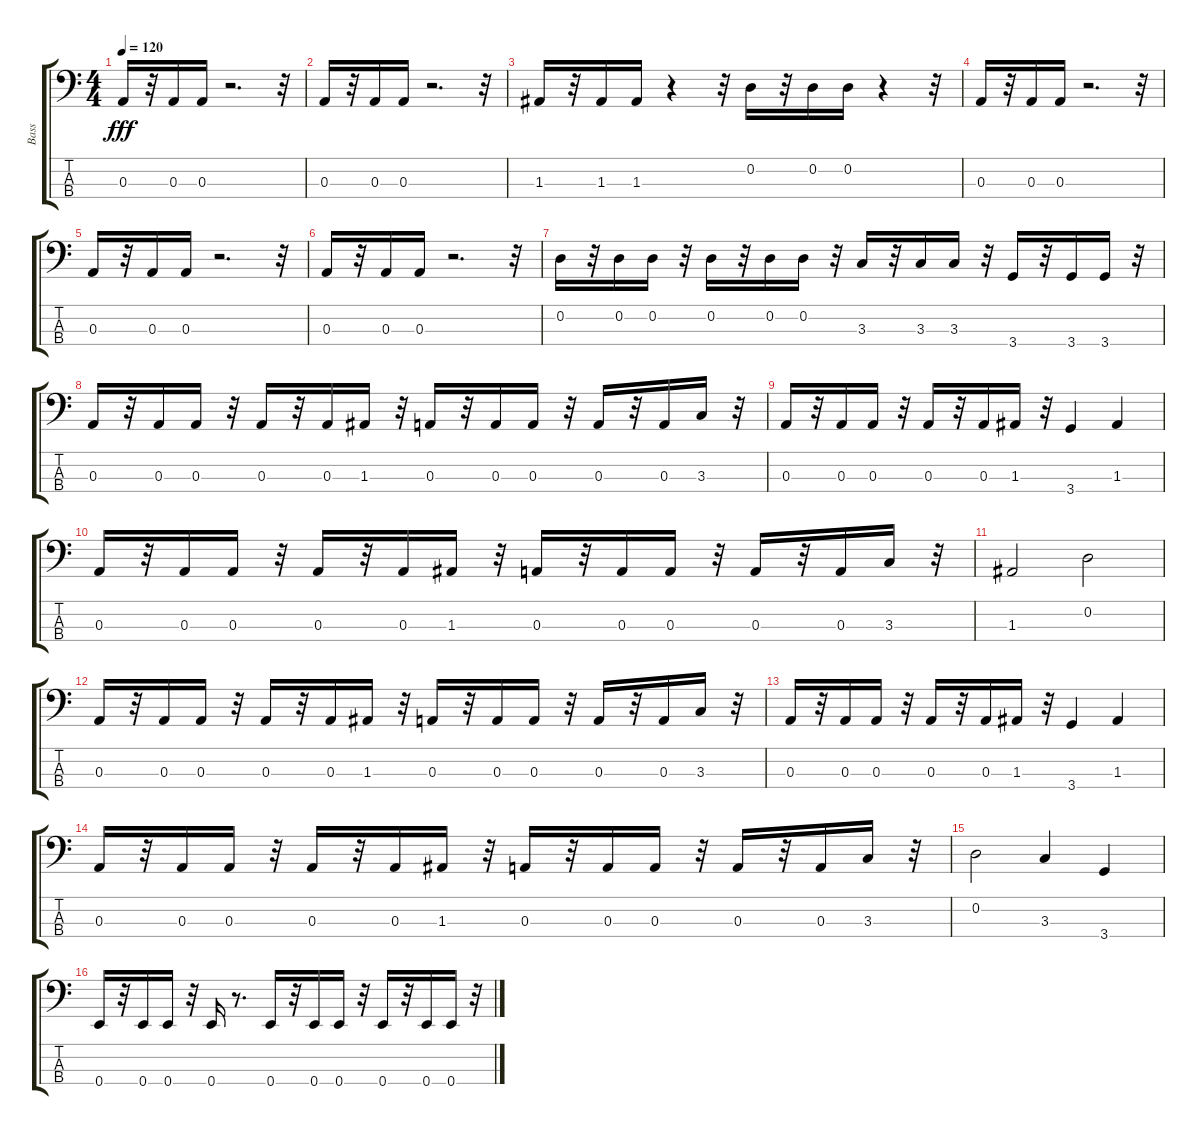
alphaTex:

\track ("Bass" "Bass") {instrument electricbassfinger}
\staff {score tabs}
\tuning (G2 D2 A1 E1) {hide}
\ts (4 4)
\tempo 120
\clef f4
\ks c
0.3.16{dy fff} r.32 0.3.16 0.3.16 r.2{d} r.32 |
0.3.16 r.32 0.3.16 0.3.16 r.2{d} r.32 |
1.3.16 r.32 1.3.16 1.3.16 r.4 r.32 0.2.16 r.32 0.2.16 0.2.16 r.4 r.32 |
0.3.16 r.32 0.3.16 0.3.16 r.2{d} r.32 |
0.3.16 r.32 0.3.16 0.3.16 r.2{d} r.32 |
0.3.16 r.32 0.3.16 0.3.16 r.2{d} r.32 |
0.2.16 r.32 0.2.16 0.2.16 r.32 0.2.16 r.32 0.2.16 0.2.16 r.32 3.3.16 r.32 3.3.16 3.3.16 r.32 3.4.16 r.32 3.4.16 3.4.16 r.32 |
0.3.16 r.32 0.3.16 0.3.16 r.32 0.3.16 r.32 0.3.16 1.3.16 r.32 0.3.16 r.32 0.3.16 0.3.16 r.32 0.3.16 r.32 0.3.16 3.3.16 r.32 |
0.3.16 r.32 0.3.16 0.3.16 r.32 0.3.16 r.32 0.3.16 1.3.16 r.32 3.4.4 1.3.4 |
0.3.16 r.32 0.3.16 0.3.16 r.32 0.3.16 r.32 0.3.16 1.3.16 r.32 0.3.16 r.32 0.3.16 0.3.16 r.32 0.3.16 r.32 0.3.16 3.3.16 r.32 |
1.3.2 0.2.2 |
0.3.16 r.32 0.3.16 0.3.16 r.32 0.3.16 r.32 0.3.16 1.3.16 r.32 0.3.16 r.32 0.3.16 0.3.16 r.32 0.3.16 r.32 0.3.16 3.3.16 r.32 |
0.3.16 r.32 0.3.16 0.3.16 r.32 0.3.16 r.32 0.3.16 1.3.16 r.32 3.4.4 1.3.4 |
0.3.16 r.32 0.3.16 0.3.16 r.32 0.3.16 r.32 0.3.16 1.3.16 r.32 0.3.16 r.32 0.3.16 0.3.16 r.32 0.3.16 r.32 0.3.16 3.3.16 r.32 |
0.2.2 3.3.4 3.4.4 |
0.4.16 r.32 0.4.16 0.4.16 r.32 0.4.16 r.8{d} 0.4.16 r.32 0.4.16 0.4.16 r.32 0.4.16 r.32 0.4.16 0.4.16 r.32
